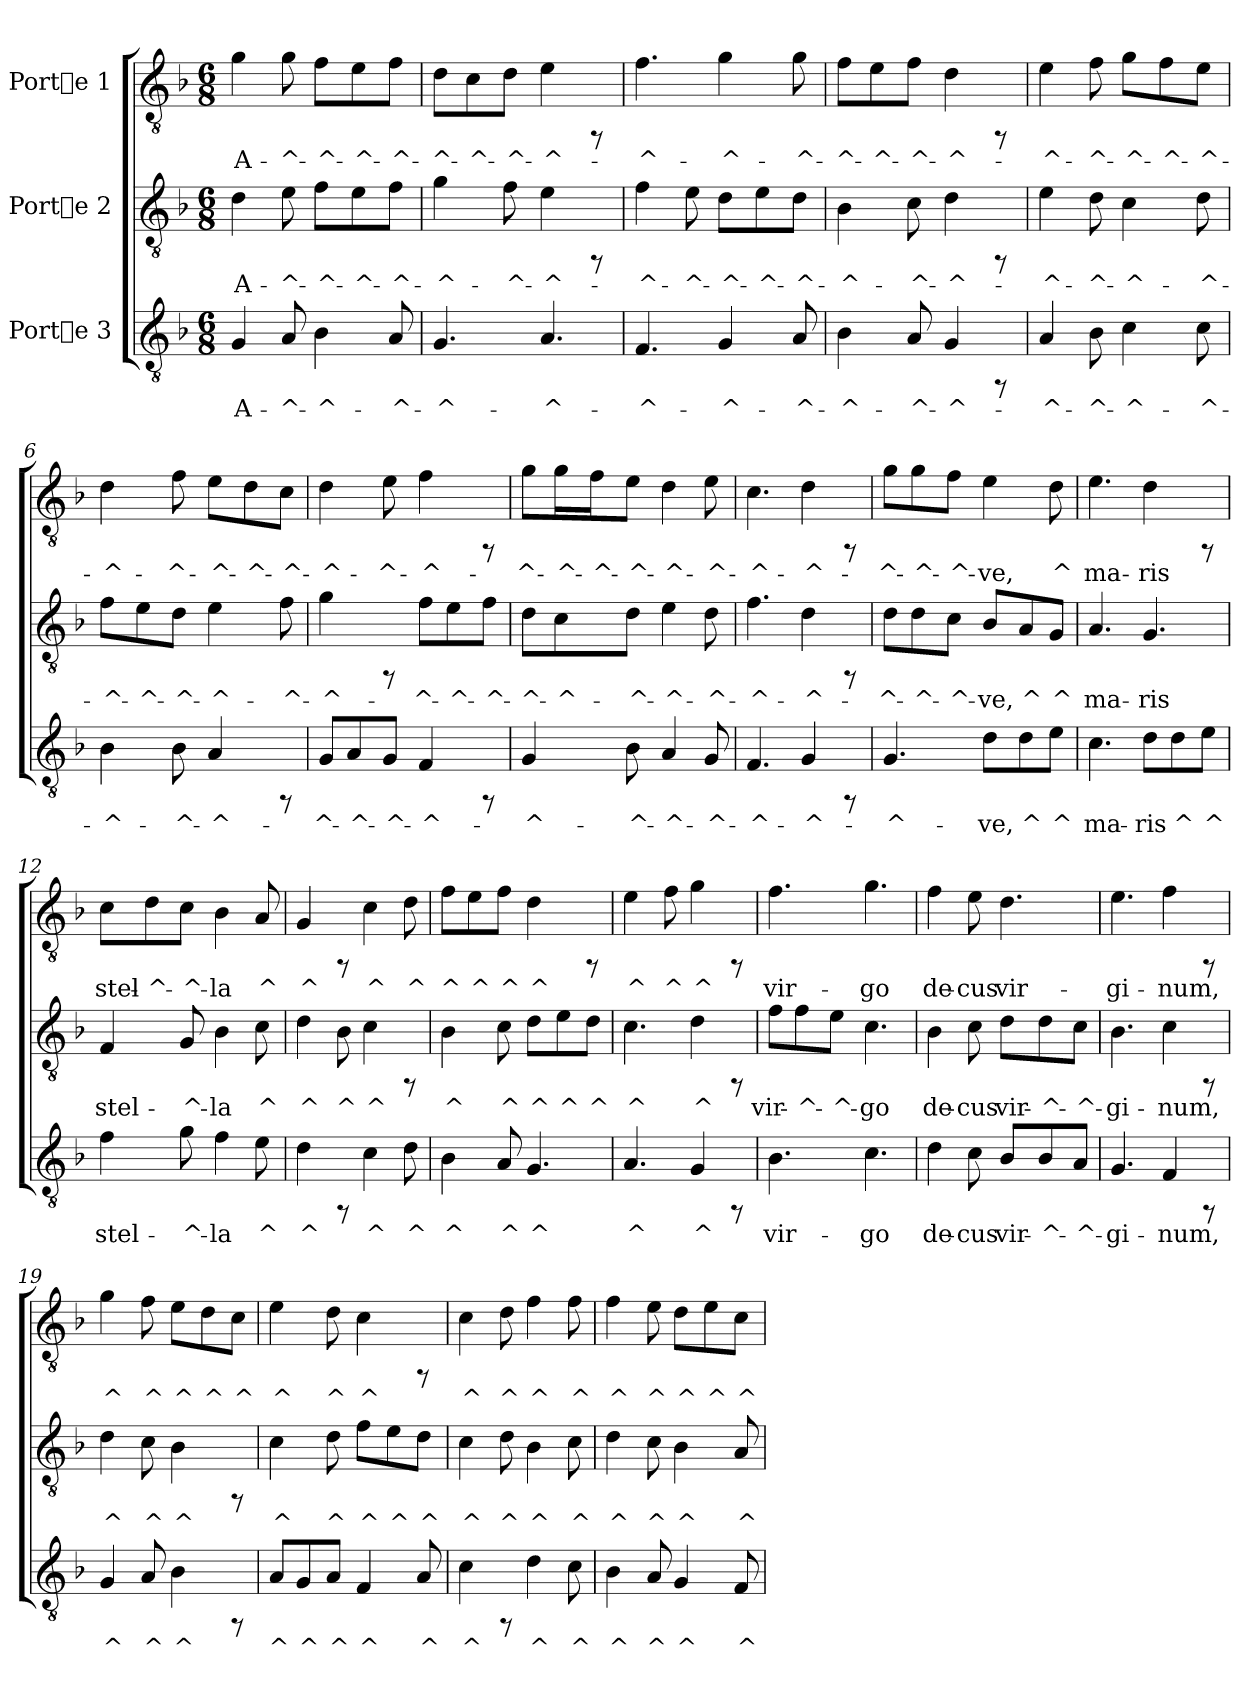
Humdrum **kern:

**kern	**text	**kern	**text	**kern	**text
*part3	*part3	*part2	*part2	*part1	*part1
*staff3	*staff3	*staff2	*staff2	*staff1	*staff1
*I"Porte 3	*	*I"Porte 2	*	*I"Porte 1	*
!!LO:PB:g=z
*stria5	*	*stria5	*	*stria5	*
*clefGv2	*	*clefGv2	*	*clefGv2	*
*k[b-]	*	*k[b-]	*	*k[b-]	*
*F:	*	*F:	*	*F:	*
*M6/8	*	*M6/8	*	*M6/8	*
=1	=1	=1	=1	=1	=1
!	!LO:LY:b:cj	!	!LO:LY:b:cj	!	!LO:LY:b:cj
4G/	A-	4d\	A-	4g\	A-
!	!LO:LY:b:cj	!	!LO:LY:b:cj	!	!LO:LY:b:cj
8A/	-^-	8e\	-^-	8g\	-^-
!	!LO:LY:b:cj	!	!LO:LY:b:cj	!	!LO:LY:b:cj
4B-\	-^-	8f\L	-^-	8f\L	-^-
!	!	!	!LO:LY:b:cj	!	!LO:LY:b:cj
.	.	8e\	-^-	8e\	-^-
!	!LO:LY:b:cj	!	!LO:LY:b:cj	!	!LO:LY:b:cj
8A/	-^-	8f\J	-^-	8f\J	-^-
=2	=2	=2	=2	=2	=2
!	!LO:LY:b:cj	!	!LO:LY:b:cj	!	!LO:LY:b:cj
4.G/	-^-	4g\	-^-	8d\L	-^-
!	!	!	!	!	!LO:LY:b:cj
.	.	.	.	8c\	-^-
!	!	!	!LO:LY:b:cj	!	!LO:LY:b:cj
.	.	8f\	-^-	8d\J	-^-
!	!LO:LY:b:cj	!	!LO:LY:b:cj	!	!LO:LY:b:cj
4.A/	-^-	4e\	-^-	4e\	-^-
.	.	8rFF	.	8rFF	.
=3	=3	=3	=3	=3	=3
!	!LO:LY:b:cj	!	!LO:LY:b:cj	!	!LO:LY:b:cj
4.F/	-^-	4f\	-^-	4.f\	-^-
!	!	!	!LO:LY:b:cj	!	!
.	.	8e\	-^-	.	.
!	!LO:LY:b:cj	!	!LO:LY:b:cj	!	!LO:LY:b:cj
4G/	-^-	8d\L	-^-	4g\	-^-
!	!	!	!LO:LY:b:cj	!	!
.	.	8e\	-^-	.	.
!	!LO:LY:b:cj	!	!LO:LY:b:cj	!	!LO:LY:b:cj
8A/	-^-	8d\J	-^-	8g\	-^-
=4	=4	=4	=4	=4	=4
!	!LO:LY:b:cj	!	!LO:LY:b:cj	!	!LO:LY:b:cj
4B-\	-^-	4B-\	-^-	8f\L	-^-
!	!	!	!	!	!LO:LY:b:cj
.	.	.	.	8e\	-^-
!	!LO:LY:b:cj	!	!LO:LY:b:cj	!	!LO:LY:b:cj
8A/	-^-	8c\	-^-	8f\J	-^-
!	!LO:LY:b:cj	!	!LO:LY:b:cj	!	!LO:LY:b:cj
4G/	-^-	4d\	-^-	4d\	-^-
8rFF	.	8rFF	.	8rFF	.
=5	=5	=5	=5	=5	=5
!	!LO:LY:b:cj	!	!LO:LY:b:cj	!	!LO:LY:b:cj
4A/	-^-	4e\	-^-	4e\	-^-
!	!LO:LY:b:cj	!	!LO:LY:b:cj	!	!LO:LY:b:cj
8B-\	-^-	8d\	-^-	8f\	-^-
!	!LO:LY:b:cj	!	!LO:LY:b:cj	!	!LO:LY:b:cj
4c\	-^-	4c\	-^-	8g\L	-^-
!	!	!	!	!	!LO:LY:b:cj
.	.	.	.	8f\	-^-
!	!LO:LY:b:cj	!	!LO:LY:b:cj	!	!LO:LY:b:cj
8c\	-^-	8d\	-^-	8e\J	-^-
=6	=6	=6	=6	=6	=6
!	!LO:LY:b:cj	!	!LO:LY:b:cj	!	!LO:LY:b:cj
4B-\	-^-	8f\L	-^-	4d\	-^-
!	!	!	!LO:LY:b:cj	!	!
.	.	8e\	-^-	.	.
!	!LO:LY:b:cj	!	!LO:LY:b:cj	!	!LO:LY:b:cj
8B-\	-^-	8d\J	-^-	8f\	-^-
!	!LO:LY:b:cj	!	!LO:LY:b:cj	!	!LO:LY:b:cj
4A/	-^-	4e\	-^-	8e\L	-^-
!	!	!	!	!	!LO:LY:b:cj
.	.	.	.	8d\	-^-
!	!	!	!LO:LY:b:cj	!	!LO:LY:b:cj
8rFF	.	8f\	-^-	8c\J	-^-
!!LO:LB:g=z
=7	=7	=7	=7	=7	=7
!	!LO:LY:b:cj	!	!LO:LY:b:cj	!	!LO:LY:b:cj
8G/L	-^-	4g\	-^-	4d\	-^-
!	!LO:LY:b:cj	!	!	!	!
8A/	-^-	.	.	.	.
!	!LO:LY:b:cj	!	!	!	!LO:LY:b:cj
8G/J	-^-	8rFF	.	8e\	-^-
!	!LO:LY:b:cj	!	!LO:LY:b:cj	!	!LO:LY:b:cj
4F/	-^-	8f\L	-^-	4f\	-^-
!	!	!	!LO:LY:b:cj	!	!
.	.	8e\	-^-	.	.
!	!	!	!LO:LY:b:cj	!	!
8rFF	.	8f\J	-^-	8rFF	.
=8	=8	=8	=8	=8	=8
!	!LO:LY:b:cj	!	!LO:LY:b:cj	!	!LO:LY:b:cj
4G/	-^-	8d\L	-^-	8g\L	-^-
!	!	!	!LO:LY:b:cj	!	!LO:LY:b:cj
.	.	8c\	-^-	16g\	-^-
!	!	!	!	!	!LO:LY:b:cj
.	.	.	.	16f\	-^-
!	!LO:LY:b:cj	!	!LO:LY:b:cj	!	!LO:LY:b:cj
8B-\	-^-	8d\J	-^-	8e\J	-^-
!	!LO:LY:b:cj	!	!LO:LY:b:cj	!	!LO:LY:b:cj
4A/	-^-	4e\	-^-	4d\	-^-
!	!LO:LY:b:cj	!	!LO:LY:b:cj	!	!LO:LY:b:cj
8G/	-^-	8d\	-^-	8e\	-^-
=9	=9	=9	=9	=9	=9
!	!LO:LY:b:cj	!	!LO:LY:b:cj	!	!LO:LY:b:cj
4.F/	-^-	4.f\	-^-	4.c\	-^-
!	!LO:LY:b:cj	!	!LO:LY:b:cj	!	!LO:LY:b:cj
4G/	-^-	4d\	-^-	4d\	-^-
8rFF	.	8rFF	.	8rFF	.
=10	=10	=10	=10	=10	=10
!	!LO:LY:b:cj	!	!LO:LY:b:cj	!	!LO:LY:b:cj
4.G/	-^-	8d\L	-^-	8g\L	-^-
!	!	!	!LO:LY:b:cj	!	!LO:LY:b:cj
.	.	8d\	-^-	8g\	-^-
!	!	!	!LO:LY:b:cj	!	!LO:LY:b:cj
.	.	8c\J	-^-	8f\J	-^-
!	!LO:LY:b:cj	!	!LO:LY:b:cj	!	!LO:LY:b:cj
8d\L	-ve,	8B-/L	-ve,	4e\	-ve,
!	!LO:LY:b:cj	!	!LO:LY:b:cj	!	!
8d\	^	8A/	^	.	.
!	!LO:LY:b:cj	!	!LO:LY:b:cj	!	!LO:LY:b:cj
8e\J	^	8G/J	^	8d\	^
=11	=11	=11	=11	=11	=11
!	!LO:LY:b:cj	!	!LO:LY:b:cj	!	!LO:LY:b:cj
4.c\	ma-	4.A/	ma-	4.e\	ma-
!	!LO:LY:b:cj	!	!LO:LY:b:cj	!	!LO:LY:b:cj
8d\L	-ris	4.G/	-ris	4d\	-ris
!	!LO:LY:b:cj	!	!	!	!
8d\	^	.	.	.	.
!	!LO:LY:b:cj	!	!	!	!
8e\J	^	.	.	8rFF	.
=12	=12	=12	=12	=12	=12
!	!LO:LY:b:cj	!	!LO:LY:b:cj	!	!LO:LY:b:cj
4f\	stel-	4F/	stel-	8c\L	stel-
!	!	!	!	!	!LO:LY:b:cj
.	.	.	.	8d\	-^-
!	!LO:LY:b:cj	!	!LO:LY:b:cj	!	!LO:LY:b:cj
8g\	-^-	8G/	-^-	8c\J	-^-
!	!LO:LY:b:cj	!	!LO:LY:b:cj	!	!LO:LY:b:cj
4f\	-la	4B-\	-la	4B-\	-la
!	!LO:LY:b:cj	!	!LO:LY:b:cj	!	!LO:LY:b:cj
8e\	^	8c\	^	8A/	^
!!LO:LB:g=z
=13	=13	=13	=13	=13	=13
!	!LO:LY:b:cj	!	!LO:LY:b:cj	!	!LO:LY:b:cj
4d\	^	4d\	^	4G/	^
!	!	!	!LO:LY:b:cj	!	!
8rFF	.	8B-\	^	8rFF	.
!	!LO:LY:b:cj	!	!LO:LY:b:cj	!	!LO:LY:b:cj
4c\	^	4c\	^	4c\	^
!	!LO:LY:b:cj	!	!	!	!LO:LY:b:cj
8d\	^	8rFF	.	8d\	^
=14	=14	=14	=14	=14	=14
!	!LO:LY:b:cj	!	!LO:LY:b:cj	!	!LO:LY:b:cj
4B-\	^	4B-\	^	8f\L	^
!	!	!	!	!	!LO:LY:b:cj
.	.	.	.	8e\	^
!	!LO:LY:b:cj	!	!LO:LY:b:cj	!	!LO:LY:b:cj
8A/	^	8c\	^	8f\J	^
!	!LO:LY:b:cj	!	!LO:LY:b:cj	!	!LO:LY:b:cj
4.G/	^	8d\L	^	4d\	^
!	!	!	!LO:LY:b:cj	!	!
.	.	8e\	^	.	.
!	!	!	!LO:LY:b:cj	!	!
.	.	8d\J	^	8rFF	.
=15	=15	=15	=15	=15	=15
!	!LO:LY:b:cj	!	!LO:LY:b:cj	!	!LO:LY:b:cj
4.A/	^	4.c\	^	4e\	^
!	!	!	!	!	!LO:LY:b:cj
.	.	.	.	8f\	^
!	!LO:LY:b:cj	!	!LO:LY:b:cj	!	!LO:LY:b:cj
4G/	^	4d\	^	4g\	^
8rFF	.	8rFF	.	8rFF	.
=16	=16	=16	=16	=16	=16
!	!LO:LY:b:cj	!	!LO:LY:b:cj	!	!LO:LY:b:cj
4.B-\	vir-	8f\L	vir-	4.f\	vir-
!	!	!	!LO:LY:b:cj	!	!
.	.	8f\	-^-	.	.
!	!	!	!LO:LY:b:cj	!	!
.	.	8e\J	-^-	.	.
!	!LO:LY:b:cj	!	!LO:LY:b:cj	!	!LO:LY:b:cj
4.c\	-go	4.c\	-go	4.g\	-go
=17	=17	=17	=17	=17	=17
!	!LO:LY:b:cj	!	!LO:LY:b:cj	!	!LO:LY:b:cj
4d\	de-	4B-\	de-	4f\	de-
!	!LO:LY:b:cj	!	!LO:LY:b:cj	!	!LO:LY:b:cj
8c\	-cus	8c\	-cus	8e\	-cus
!	!LO:LY:b:cj	!	!LO:LY:b:cj	!	!LO:LY:b:cj
8B-/L	vir-	8d\L	vir-	4.d\	vir-
!	!LO:LY:b:cj	!	!LO:LY:b:cj	!	!
8B-/	-^-	8d\	-^-	.	.
!	!LO:LY:b:cj	!	!LO:LY:b:cj	!	!
8A/J	-^-	8c\J	-^-	.	.
=18	=18	=18	=18	=18	=18
!	!LO:LY:b:cj	!	!LO:LY:b:cj	!	!LO:LY:b:cj
4.G/	-gi-	4.B-\	-gi-	4.e\	-gi-
!	!LO:LY:b:cj	!	!LO:LY:b:cj	!	!LO:LY:b:cj
4F/	-num,	4c\	-num,	4f\	-num,
8rFF	.	8rFF	.	8rFF	.
!!LO:LB:g=z
=19	=19	=19	=19	=19	=19
!	!LO:LY:b:cj	!	!LO:LY:b:cj	!	!LO:LY:b:cj
4G/	^	4d\	^	4g\	^
!	!LO:LY:b:cj	!	!LO:LY:b:cj	!	!LO:LY:b:cj
8A/	^	8c\	^	8f\	^
!	!LO:LY:b:cj	!	!LO:LY:b:cj	!	!LO:LY:b:cj
4B-\	^	4B-\	^	8e\L	^
!	!	!	!	!	!LO:LY:b:cj
.	.	.	.	8d\	^
!	!	!	!	!	!LO:LY:b:cj
8rFF	.	8rFF	.	8c\J	^
=20	=20	=20	=20	=20	=20
!	!LO:LY:b:cj	!	!LO:LY:b:cj	!	!LO:LY:b:cj
8A/L	^	4c\	^	4e\	^
!	!LO:LY:b:cj	!	!	!	!
8G/	^	.	.	.	.
!	!LO:LY:b:cj	!	!LO:LY:b:cj	!	!LO:LY:b:cj
8A/J	^	8d\	^	8d\	^
!	!LO:LY:b:cj	!	!LO:LY:b:cj	!	!LO:LY:b:cj
4F/	^	8f\L	^	4c\	^
!	!	!	!LO:LY:b:cj	!	!
.	.	8e\	^	.	.
!	!LO:LY:b:cj	!	!LO:LY:b:cj	!	!
8A/	^	8d\J	^	8rFF	.
=21	=21	=21	=21	=21	=21
!	!LO:LY:b:cj	!	!LO:LY:b:cj	!	!LO:LY:b:cj
4c\	^	4c\	^	4c\	^
!	!	!	!LO:LY:b:cj	!	!LO:LY:b:cj
8rFF	.	8d\	^	8d\	^
!	!LO:LY:b:cj	!	!LO:LY:b:cj	!	!LO:LY:b:cj
4d\	^	4B-\	^	4f\	^
!	!LO:LY:b:cj	!	!LO:LY:b:cj	!	!LO:LY:b:cj
8c\	^	8c\	^	8f\	^
=22	=22	=22	=22	=22	=22
!	!LO:LY:b:cj	!	!LO:LY:b:cj	!	!LO:LY:b:cj
4B-\	^	4d\	^	4f\	^
!	!LO:LY:b:cj	!	!LO:LY:b:cj	!	!LO:LY:b:cj
8A/	^	8c\	^	8e\	^
!	!LO:LY:b:cj	!	!LO:LY:b:cj	!	!LO:LY:b:cj
4G/	^	4B-\	^	8d\L	^
!	!	!	!	!	!LO:LY:b:cj
.	.	.	.	8e\	^
!	!LO:LY:b:cj	!	!LO:LY:b:cj	!	!LO:LY:b:cj
8F/	^	8A/	^	8c\J	^
=	=	=	=	=	=
*-	*-	*-	*-	*-	*-
